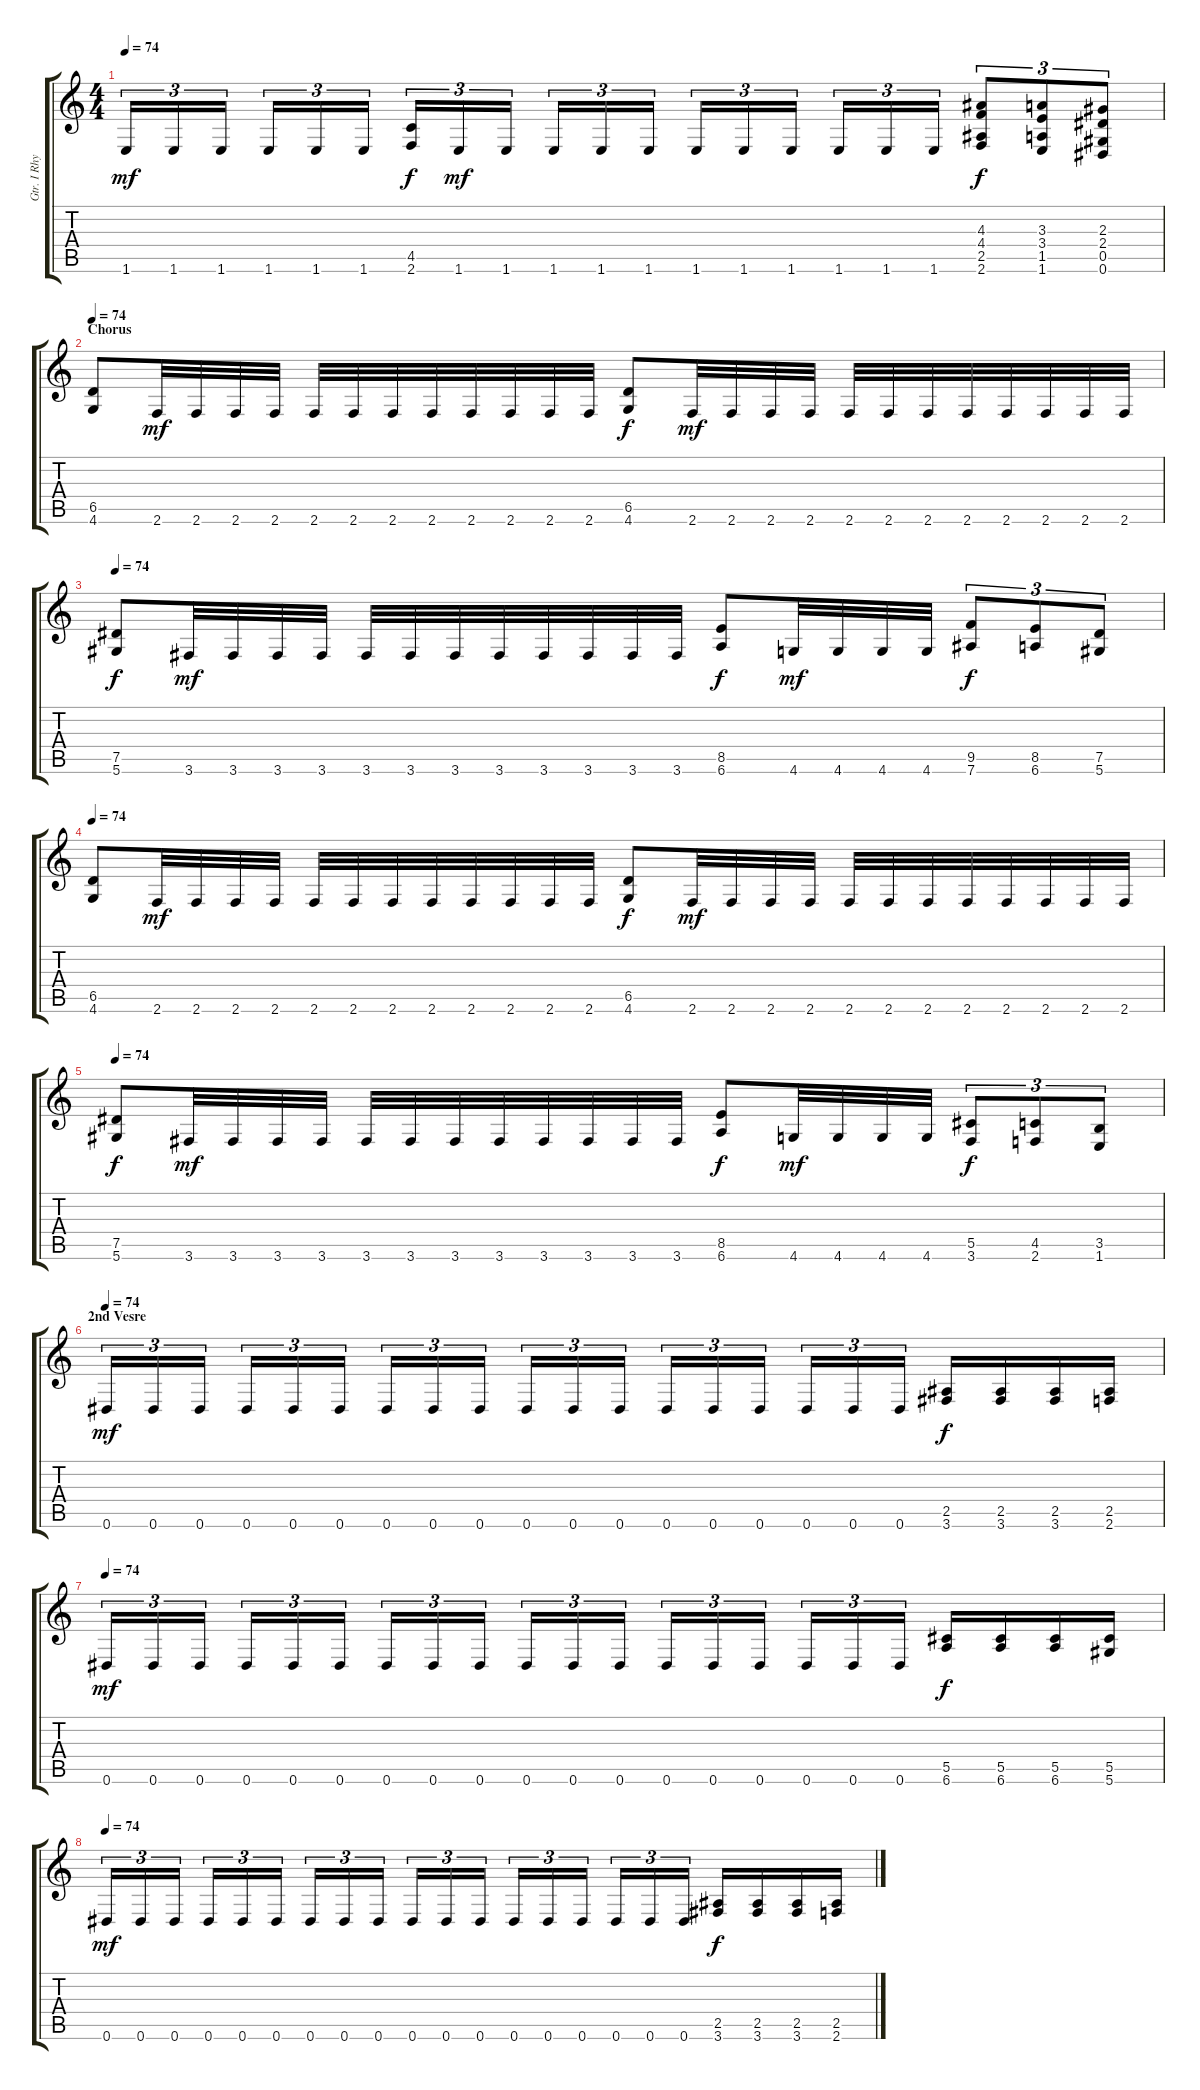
\track ("Gtr. I Rhytm" "Gtr. I Rhy") {instrument overdrivenguitar}
\staff {score tabs}
\tuning (Eb4 Bb3 Gb3 Db3 Ab2 Eb2) {hide}
\ts (4 4)
\tempo 74
\clef g2
\ks c
1.6.16{tu (3 2) dy mf} 1.6.16{tu (3 2)} 1.6.16{tu (3 2)} 1.6.16{tu (3 2)} 1.6.16{tu (3 2)} 1.6.16{tu (3 2)} (4.5 2.6).16{tu (3 2) dy f} 1.6.16{tu (3 2) dy mf} 1.6.16{tu (3 2)} 1.6.16{tu (3 2)} 1.6.16{tu (3 2)} 1.6.16{tu (3 2)} 1.6.16{tu (3 2)} 1.6.16{tu (3 2)} 1.6.16{tu (3 2)} 1.6.16{tu (3 2)} 1.6.16{tu (3 2)} 1.6.16{tu (3 2)} (4.3 4.4 2.5 2.6).8{tu (3 2) dy f} (3.3 3.4 1.5 1.6).8{tu (3 2)} (2.3 2.4 0.5 0.6).8{tu (3 2)} |
\section ("" "Chorus")
\tempo 74
(6.5 4.6).8 2.6.32{dy mf} 2.6.32 2.6.32 2.6.32 2.6.32 2.6.32 2.6.32 2.6.32 2.6.32 2.6.32 2.6.32 2.6.32 (6.5 4.6).8{dy f} 2.6.32{dy mf} 2.6.32 2.6.32 2.6.32 2.6.32 2.6.32 2.6.32 2.6.32 2.6.32 2.6.32 2.6.32 2.6.32 |
\tempo 74
(7.5 5.6).8{dy f} 3.6.32{dy mf} 3.6.32 3.6.32 3.6.32 3.6.32 3.6.32 3.6.32 3.6.32 3.6.32 3.6.32 3.6.32 3.6.32 (8.5 6.6).8{dy f} 4.6.32{dy mf} 4.6.32 4.6.32 4.6.32 (9.5 7.6).8{tu (3 2) dy f} (8.5 6.6).8{tu (3 2)} (7.5 5.6).8{tu (3 2)} |
\tempo 74
(6.5 4.6).8 2.6.32{dy mf} 2.6.32 2.6.32 2.6.32 2.6.32 2.6.32 2.6.32 2.6.32 2.6.32 2.6.32 2.6.32 2.6.32 (6.5 4.6).8{dy f} 2.6.32{dy mf} 2.6.32 2.6.32 2.6.32 2.6.32 2.6.32 2.6.32 2.6.32 2.6.32 2.6.32 2.6.32 2.6.32 |
\tempo 74
(7.5 5.6).8{dy f} 3.6.32{dy mf} 3.6.32 3.6.32 3.6.32 3.6.32 3.6.32 3.6.32 3.6.32 3.6.32 3.6.32 3.6.32 3.6.32 (8.5 6.6).8{dy f} 4.6.32{dy mf} 4.6.32 4.6.32 4.6.32 (5.5 3.6).8{tu (3 2) dy f} (4.5 2.6).8{tu (3 2)} (3.5 1.6).8{tu (3 2)} |
\section ("" "2nd Vesre")
\tempo 74
0.6.16{tu (3 2) dy mf} 0.6.16{tu (3 2)} 0.6.16{tu (3 2)} 0.6.16{tu (3 2)} 0.6.16{tu (3 2)} 0.6.16{tu (3 2)} 0.6.16{tu (3 2)} 0.6.16{tu (3 2)} 0.6.16{tu (3 2)} 0.6.16{tu (3 2)} 0.6.16{tu (3 2)} 0.6.16{tu (3 2)} 0.6.16{tu (3 2)} 0.6.16{tu (3 2)} 0.6.16{tu (3 2)} 0.6.16{tu (3 2)} 0.6.16{tu (3 2)} 0.6.16{tu (3 2)} (2.5 3.6).16{dy f} (2.5 3.6).16 (2.5 3.6).16 (2.5 2.6).16 |
\tempo 74
0.6.16{tu (3 2) dy mf} 0.6.16{tu (3 2)} 0.6.16{tu (3 2)} 0.6.16{tu (3 2)} 0.6.16{tu (3 2)} 0.6.16{tu (3 2)} 0.6.16{tu (3 2)} 0.6.16{tu (3 2)} 0.6.16{tu (3 2)} 0.6.16{tu (3 2)} 0.6.16{tu (3 2)} 0.6.16{tu (3 2)} 0.6.16{tu (3 2)} 0.6.16{tu (3 2)} 0.6.16{tu (3 2)} 0.6.16{tu (3 2)} 0.6.16{tu (3 2)} 0.6.16{tu (3 2)} (5.5 6.6).16{dy f} (5.5 6.6).16 (5.5 6.6).16 (5.5 5.6).16 |
\tempo 74
0.6.16{tu (3 2) dy mf} 0.6.16{tu (3 2)} 0.6.16{tu (3 2)} 0.6.16{tu (3 2)} 0.6.16{tu (3 2)} 0.6.16{tu (3 2)} 0.6.16{tu (3 2)} 0.6.16{tu (3 2)} 0.6.16{tu (3 2)} 0.6.16{tu (3 2)} 0.6.16{tu (3 2)} 0.6.16{tu (3 2)} 0.6.16{tu (3 2)} 0.6.16{tu (3 2)} 0.6.16{tu (3 2)} 0.6.16{tu (3 2)} 0.6.16{tu (3 2)} 0.6.16{tu (3 2)} (2.5 3.6).16{dy f} (2.5 3.6).16 (2.5 3.6).16 (2.5 2.6).16
